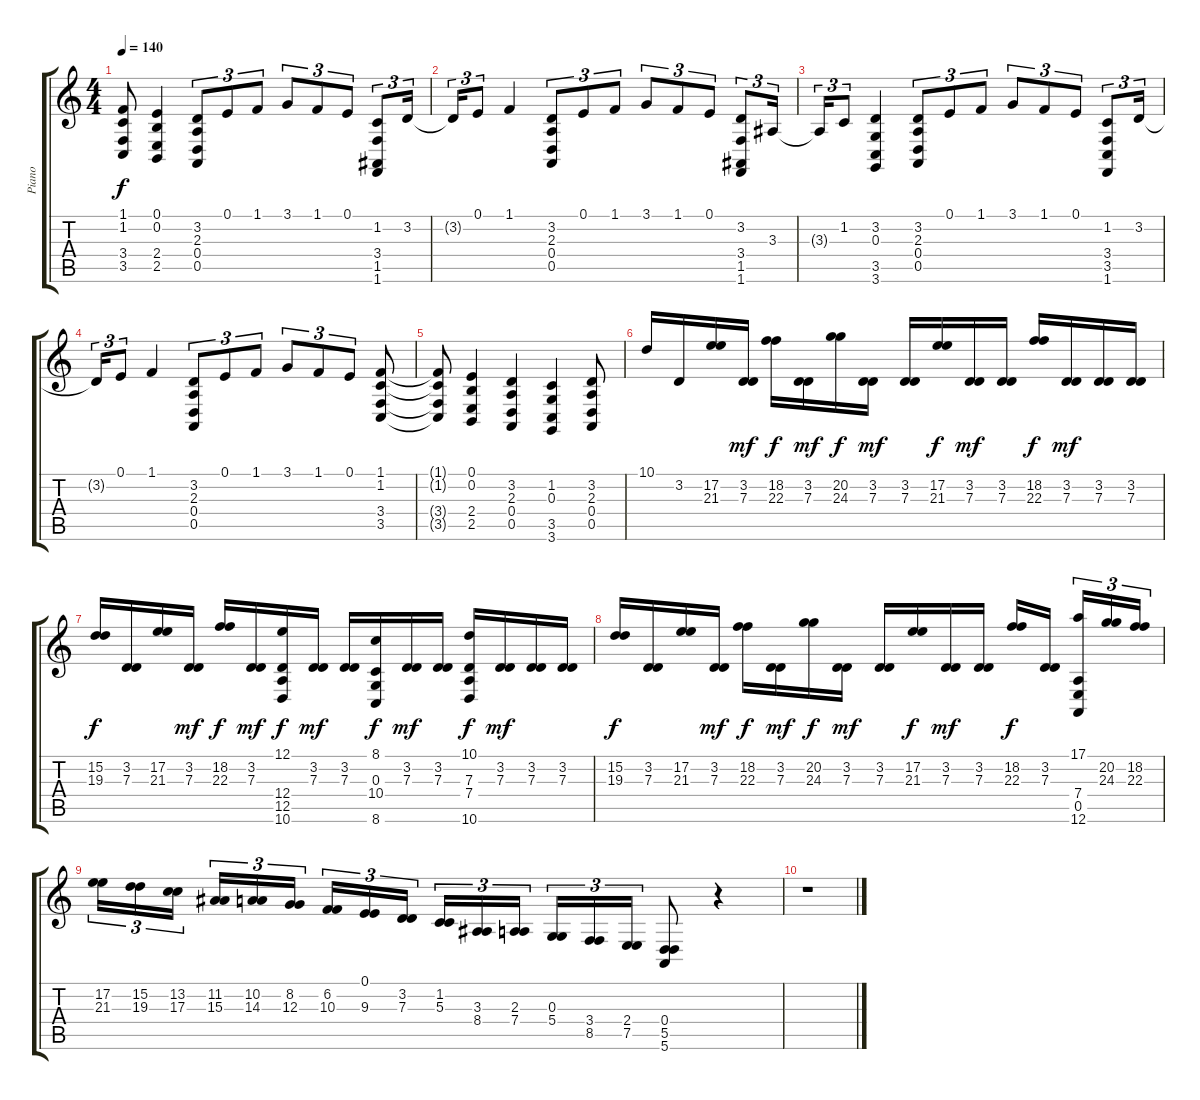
\track ("Piano" "Piano") {instrument acousticgrandpiano}
\staff {score tabs}
\tuning (E4 B3 G3 D3 A2 E2) {hide}
\ts (4 4)
\tempo 140
\clef g2
\ks c
(1.1{t} 1.2{t} 3.4{t} 3.5{t}).8{dy f} (0.1 0.2 2.4 2.5).4 (3.2 2.3 0.4 0.5).8{tu (3 2)} 0.1.8{tu (3 2)} 1.1.8{tu (3 2)} 3.1.8{tu (3 2)} 1.1.8{tu (3 2)} 0.1.8{tu (3 2)} (1.2 3.4 1.5 1.6).8{tu (3 2)} 3.2.16{tu (3 2)} |
3.2{t}.16{tu (3 2)} 0.1.8{tu (3 2)} 1.1.4 (3.2 2.3 0.4 0.5).8{tu (3 2)} 0.1.8{tu (3 2)} 1.1.8{tu (3 2)} 3.1.8{tu (3 2)} 1.1.8{tu (3 2)} 0.1.8{tu (3 2)} (3.2 3.4 1.5 1.6).8{tu (3 2)} 3.3.16{tu (3 2)} |
3.3{t}.16{tu (3 2)} 1.2.8{tu (3 2)} (3.2 0.3 3.5 3.6).4 (3.2 2.3 0.4 0.5).8{tu (3 2)} 0.1.8{tu (3 2)} 1.1.8{tu (3 2)} 3.1.8{tu (3 2)} 1.1.8{tu (3 2)} 0.1.8{tu (3 2)} (1.2 3.4 3.5 1.6).8{tu (3 2)} 3.2.16{tu (3 2)} |
3.2{t}.16{tu (3 2)} 0.1.8{tu (3 2)} 1.1.4 (3.2 2.3 0.4 0.5).8{tu (3 2)} 0.1.8{tu (3 2)} 1.1.8{tu (3 2)} 3.1.8{tu (3 2)} 1.1.8{tu (3 2)} 0.1.8{tu (3 2)} (1.1 1.2 3.4 3.5).8 |
(1.1{t} 1.2{t} 3.4{t} 3.5{t}).8 (0.1 0.2 2.4 2.5).4 (3.2 2.3 0.4 0.5).4 (1.2 0.3 3.5 3.6).4 (3.2 2.3 0.4 0.5).8 |
10.1.16 3.2.16 (17.2 21.3).16 (3.2 7.3).16{dy mf} (18.2 22.3).16{dy f} (3.2 7.3).16{dy mf} (20.2 24.3).16{dy f} (3.2 7.3).16{dy mf} (3.2 7.3).16 (17.2 21.3).16{dy f} (3.2 7.3).16{dy mf} (3.2 7.3).16 (18.2 22.3).16{dy f} (3.2 7.3).16{dy mf} (3.2 7.3).16 (3.2 7.3).16 |
(15.2 19.3).16{dy f} (3.2 7.3).16 (17.2 21.3).16 (3.2 7.3).16{dy mf} (18.2 22.3).16{dy f} (3.2 7.3).16{dy mf} (12.1 12.4 12.5 10.6).16{dy f} (3.2 7.3).16{dy mf} (3.2 7.3).16 (8.1 0.3 10.4 8.6).16{dy f} (3.2 7.3).16{dy mf} (3.2 7.3).16 (10.1 7.3 7.4 10.6).16{dy f} (3.2 7.3).16{dy mf} (3.2 7.3).16 (3.2 7.3).16 |
(15.2 19.3).16{dy f} (3.2 7.3).16 (17.2 21.3).16 (3.2 7.3).16{dy mf} (18.2 22.3).16{dy f} (3.2 7.3).16{dy mf} (20.2 24.3).16{dy f} (3.2 7.3).16{dy mf} (3.2 7.3).16 (17.2 21.3).16{dy f} (3.2 7.3).16{dy mf} (3.2 7.3).16 (18.2 22.3).16{dy f} (3.2 7.3).16 (17.1 7.4 0.5 12.6).16{tu (3 2)} (20.2 24.3).16{tu (3 2)} (18.2 22.3).16{tu (3 2)} |
(17.2 21.3).16{tu (3 2)} (15.2 19.3).16{tu (3 2)} (13.2 17.3).16{tu (3 2)} (11.2 15.3).16{tu (3 2)} (10.2 14.3).16{tu (3 2)} (8.2 12.3).16{tu (3 2)} (6.2 10.3).16{tu (3 2)} (0.1 9.3).16{tu (3 2)} (3.2 7.3).16{tu (3 2)} (1.2 5.3).16{tu (3 2)} (3.3 8.4).16{tu (3 2)} (2.3 7.4).16{tu (3 2)} (0.3 5.4).16{tu (3 2)} (3.4 8.5).16{tu (3 2)} (2.4 7.5).16{tu (3 2)} (0.4 5.5 5.6).8 r.4 |
r.1
